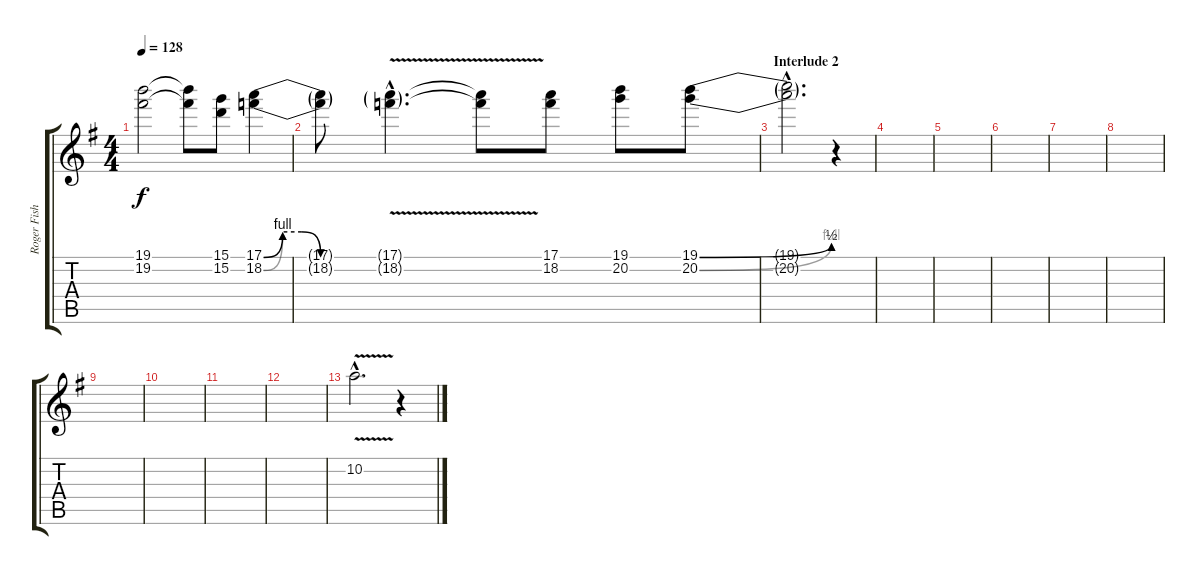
\track ("Roger Fisher Solo" "Roger Fish") {instrument overdrivenguitar}
\staff {score tabs}
\tuning (E4 B3 G3 D3 A2 E2) {hide}
\ts (4 4)
\tempo 128
\clef g2
\ks g
(19.1{t} 19.2{t}).2{dy f} (19.1{t} 19.2{t}).8 (15.1 15.2).8 (17.1{be (custom 0 0 10 4 20 4 30 0 60 0)} 18.2{be (custom 0 0 10 4 20 4 30 0 60 0)}).4 |
(17.1{t} 18.2{t}).8 (17.1{v g hac} 18.2{v g hac}).4{d} (17.1{t} 18.2{t}).8 (17.1 18.2).8 (19.1 20.2).8 (19.1{be (bend 0 0 60 2)} 20.2{be (bend 0 0 60 4)}).8 |
\section ("" "Interlude 2")
(19.1{hac t} 20.2{hac t}).2{d} r.4 |
|
|
|
|
|
|
|
|
|
10.2{v hac}.2{d} r.4
